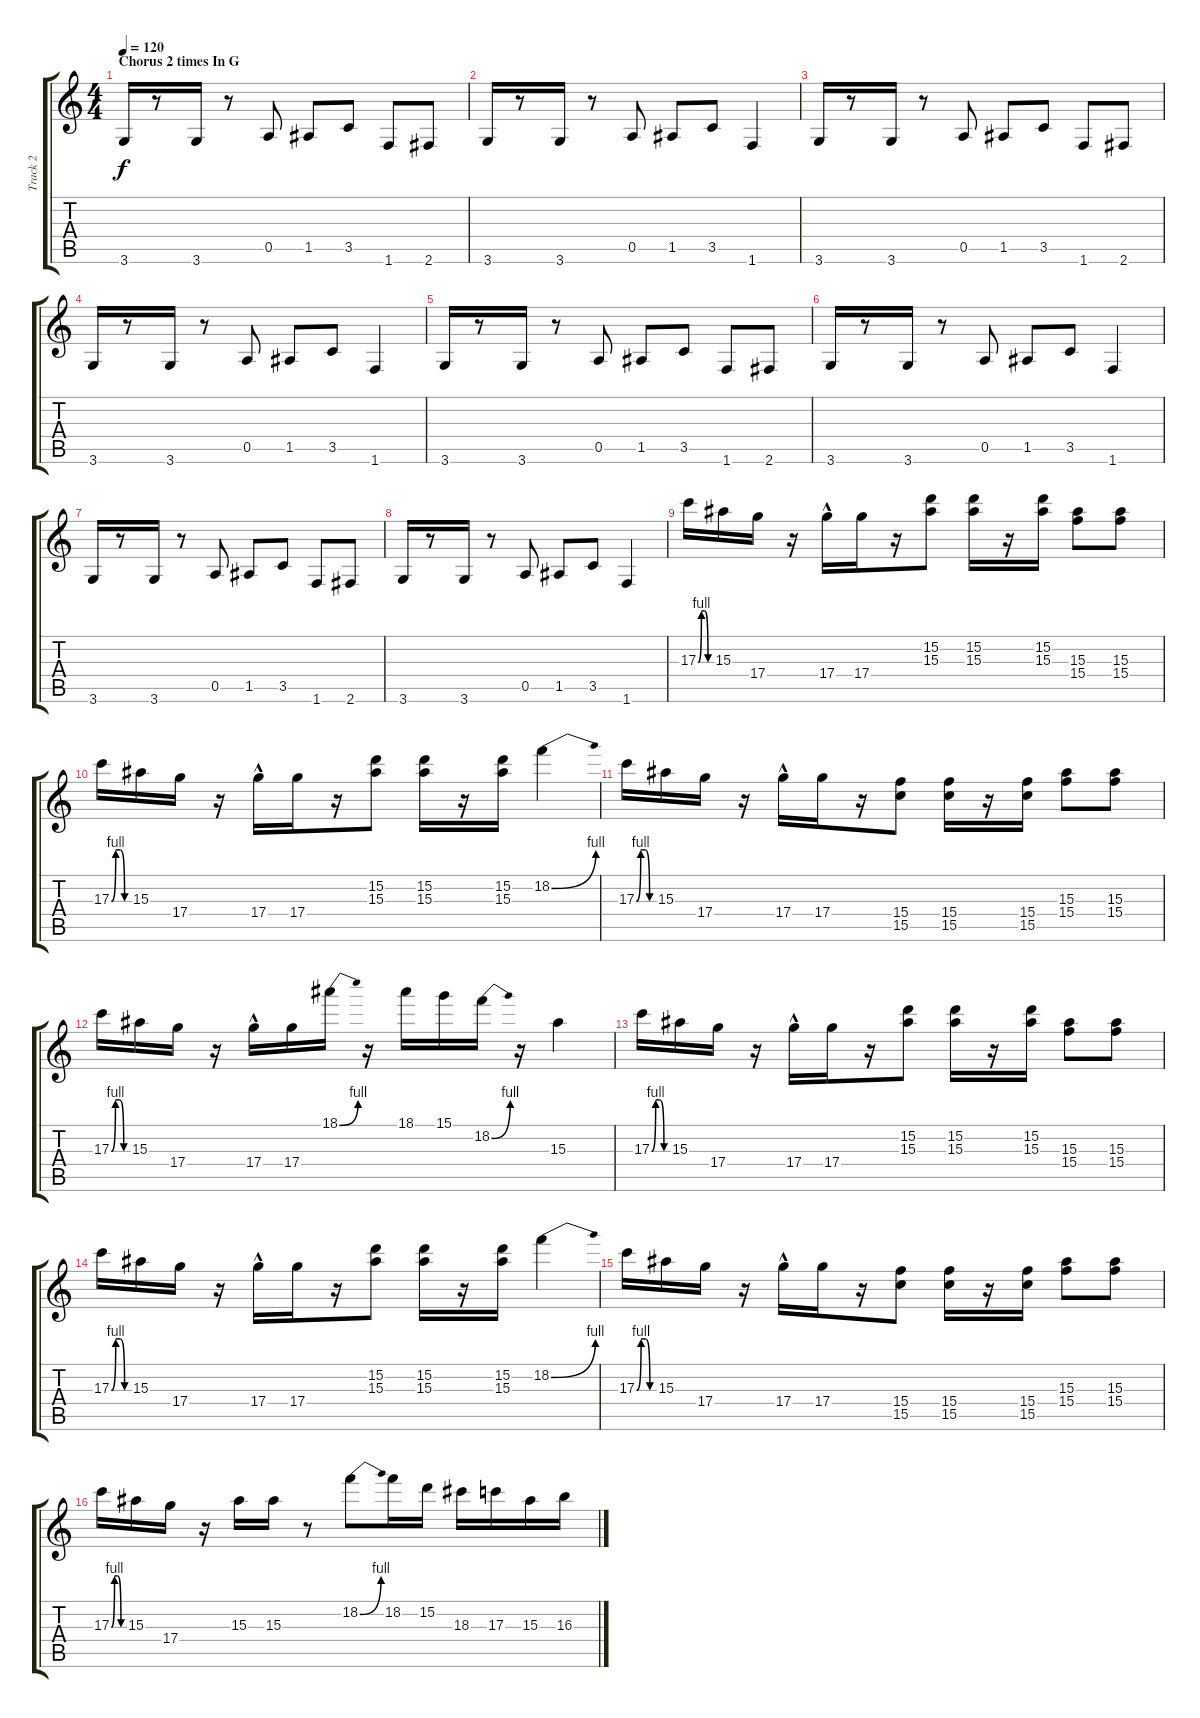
\track ("Track 2" "Track 2") {instrument electricguitarjazz}
\staff {score tabs}
\tuning (E4 B3 G3 D3 A2 E2) {hide}
\ts (4 4)
\section ("" "Chorus 2 times In G")
\tempo 120
\clef g2
\ks c
3.6.16{dy f volume 14 instrument distortionguitar} r.8 3.6.16 r.8 0.5.8 1.5.8 3.5.8 1.6.8 2.6.8 |
3.6.16 r.8 3.6.16 r.8 0.5.8 1.5.8 3.5.8 1.6.4 |
3.6.16 r.8 3.6.16 r.8 0.5.8 1.5.8 3.5.8 1.6.8 2.6.8 |
3.6.16 r.8 3.6.16 r.8 0.5.8 1.5.8 3.5.8 1.6.4 |
3.6.16 r.8 3.6.16 r.8 0.5.8 1.5.8 3.5.8 1.6.8 2.6.8 |
3.6.16 r.8 3.6.16 r.8 0.5.8 1.5.8 3.5.8 1.6.4 |
3.6.16 r.8 3.6.16 r.8 0.5.8 1.5.8 3.5.8 1.6.8 2.6.8 |
3.6.16 r.8 3.6.16 r.8 0.5.8 1.5.8 3.5.8 1.6.4 |
17.3{be (custom 0 0 15 4 30 4 45 0 60 0)}.16{volume 16 instrument distortionguitar} 15.3.16 17.4.16 r.16 17.4{hac}.16 17.4.16 r.16 (15.2 15.3).8 (15.2 15.3).16 r.16 (15.2 15.3).16 (15.3 15.4).8 (15.3 15.4).8 |
17.3{be (custom 0 0 15 4 30 4 45 0 60 0)}.16 15.3.16 17.4.16 r.16 17.4{hac}.16 17.4.16 r.16 (15.2 15.3).8 (15.2 15.3).16 r.16 (15.2 15.3).16 18.2{be (bend 0 0 60 4)}.4 |
17.3{be (custom 0 0 15 4 30 4 45 0 60 0)}.16 15.3.16 17.4.16 r.16 17.4{hac}.16 17.4.16 r.16 (15.4 15.5).8 (15.4 15.5).16 r.16 (15.4 15.5).16 (15.3 15.4).8 (15.3 15.4).8 |
17.3{be (custom 0 0 15 4 30 4 45 0 60 0)}.16 15.3.16 17.4.16 r.16 17.4{hac}.16 17.4.16 18.1{be (bend 0 0 60 4)}.16 r.16 18.1.16 15.1.16 18.2{be (bend 0 0 60 4)}.16 r.16 15.3.4 |
17.3{be (custom 0 0 15 4 30 4 45 0 60 0)}.16 15.3.16 17.4.16 r.16 17.4{hac}.16 17.4.16 r.16 (15.2 15.3).8 (15.2 15.3).16 r.16 (15.2 15.3).16 (15.3 15.4).8 (15.3 15.4).8 |
17.3{be (custom 0 0 15 4 30 4 45 0 60 0)}.16 15.3.16 17.4.16 r.16 17.4{hac}.16 17.4.16 r.16 (15.2 15.3).8 (15.2 15.3).16 r.16 (15.2 15.3).16 18.2{be (bend 0 0 60 4)}.4 |
17.3{be (custom 0 0 15 4 30 4 45 0 60 0)}.16 15.3.16 17.4.16 r.16 17.4{hac}.16 17.4.16 r.16 (15.4 15.5).8 (15.4 15.5).16 r.16 (15.4 15.5).16 (15.3 15.4).8 (15.3 15.4).8 |
17.3{be (custom 0 0 15 4 30 4 45 0 60 0)}.16 15.3.16 17.4.16 r.16 15.3.16 15.3.16 r.8 18.2{be (bend 0 0 60 4)}.8 18.2.16 15.2.16 18.3.16 17.3.16 15.3.16 16.3.16
